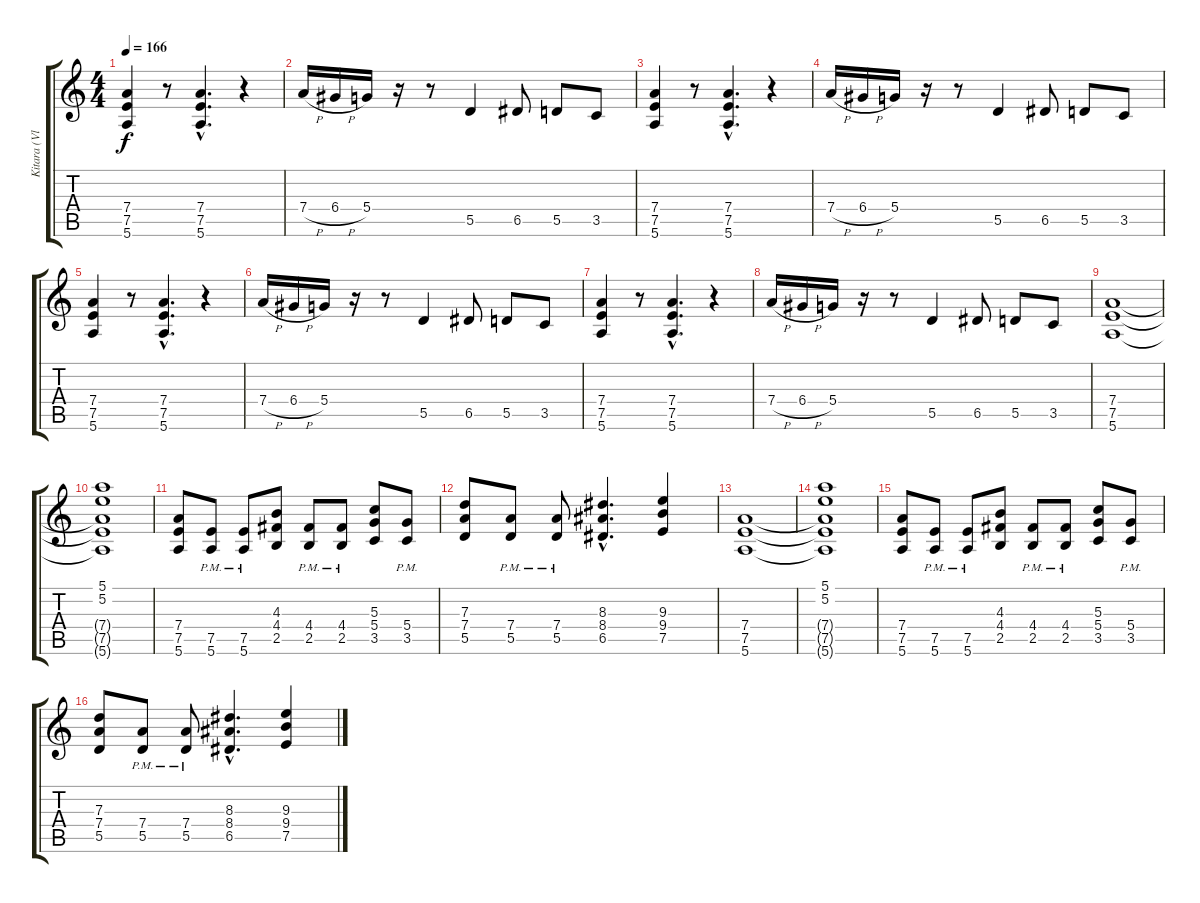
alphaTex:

\track ("Kitara (Vlado)" "Kitara (Vl") {instrument distortionguitar}
\staff {score tabs}
\tuning (E4 B3 G3 D3 A2 E2) {hide}
\ts (4 4)
\tempo 166
\clef g2
\ks c
(7.4 7.5 5.6).4{dy f} r.8 (7.4{hac} 7.5{hac} 5.6{hac}).4{d} r.4 |
7.4{h}.16 6.4{h}.16 5.4.16 r.16 r.8 5.5.4 6.5.8 5.5.8 3.5.8 |
(7.4 7.5 5.6).4 r.8 (7.4{hac} 7.5{hac} 5.6{hac}).4{d} r.4 |
7.4{h}.16 6.4{h}.16 5.4.16 r.16 r.8 5.5.4 6.5.8 5.5.8 3.5.8 |
(7.4 7.5 5.6).4 r.8 (7.4{hac} 7.5{hac} 5.6{hac}).4{d} r.4 |
7.4{h}.16 6.4{h}.16 5.4.16 r.16 r.8 5.5.4 6.5.8 5.5.8 3.5.8 |
(7.4 7.5 5.6).4 r.8 (7.4{hac} 7.5{hac} 5.6{hac}).4{d} r.4 |
7.4{h}.16 6.4{h}.16 5.4.16 r.16 r.8 5.5.4 6.5.8 5.5.8 3.5.8 |
(7.4 7.5 5.6).1 |
(5.1 5.2 7.4{t} 7.5{t} 5.6{t}).1 |
(7.4 7.5 5.6).8 (7.5 5.6{pm}).8 (7.5 5.6{pm}).8 (4.3 4.4 2.5).8 (4.4 2.5{pm}).8 (4.4 2.5{pm}).8 (5.3 5.4 3.5).8 (5.4 3.5{pm}).8 |
(7.3 7.4 5.5).8 (7.4 5.5{pm}).8 (7.4 5.5{pm}).8 (8.3{hac} 8.4{hac} 6.5{hac}).4{d} (9.3 9.4 7.5).4 |
(7.4 7.5 5.6).1 |
(5.1 5.2 7.4{t} 7.5{t} 5.6{t}).1 |
(7.4 7.5 5.6).8 (7.5 5.6{pm}).8 (7.5 5.6{pm}).8 (4.3 4.4 2.5).8 (4.4 2.5{pm}).8 (4.4 2.5{pm}).8 (5.3 5.4 3.5).8 (5.4 3.5{pm}).8 |
(7.3 7.4 5.5).8 (7.4 5.5{pm}).8 (7.4 5.5{pm}).8 (8.3{hac} 8.4{hac} 6.5{hac}).4{d} (9.3 9.4 7.5).4
